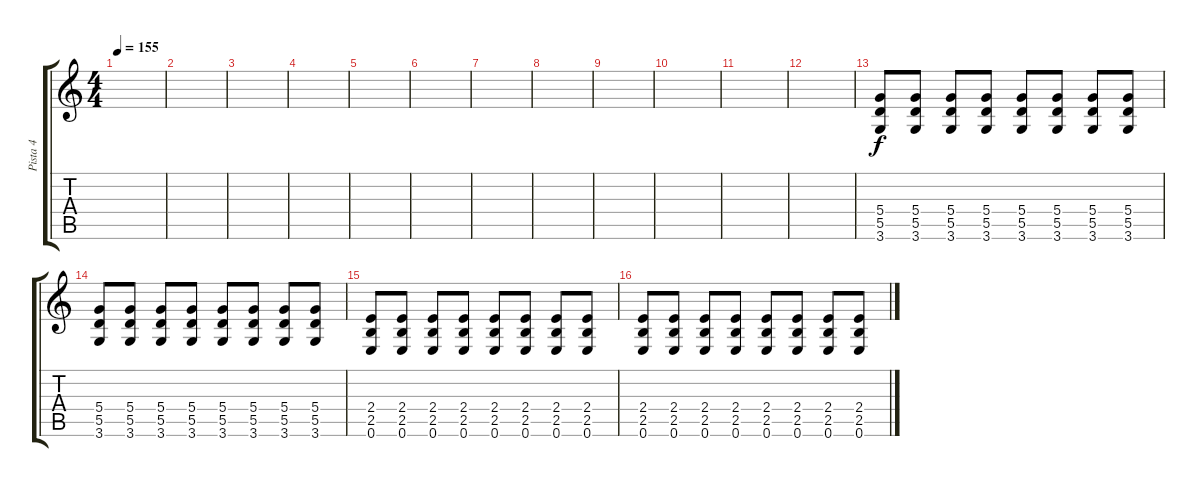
\track ("Pista 4" "Pista 4") {instrument overdrivenguitar}
\staff {score tabs}
\tuning (E4 B3 G3 D3 A2 E2) {hide}
\ts (4 4)
\tempo 155
\clef g2
\ks c
|
|
|
|
|
|
|
|
|
|
|
|
(5.4 5.5 3.6).8 (5.4 5.5 3.6).8 (5.4 5.5 3.6).8 (5.4 5.5 3.6).8 (5.4 5.5 3.6).8 (5.4 5.5 3.6).8 (5.4 5.5 3.6).8 (5.4 5.5 3.6).8 |
(5.4 5.5 3.6).8 (5.4 5.5 3.6).8 (5.4 5.5 3.6).8 (5.4 5.5 3.6).8 (5.4 5.5 3.6).8 (5.4 5.5 3.6).8 (5.4 5.5 3.6).8 (5.4 5.5 3.6).8 |
(2.4 2.5 0.6).8 (2.4 2.5 0.6).8 (2.4 2.5 0.6).8 (2.4 2.5 0.6).8 (2.4 2.5 0.6).8 (2.4 2.5 0.6).8 (2.4 2.5 0.6).8 (2.4 2.5 0.6).8 |
(2.4 2.5 0.6).8 (2.4 2.5 0.6).8 (2.4 2.5 0.6).8 (2.4 2.5 0.6).8 (2.4 2.5 0.6).8 (2.4 2.5 0.6).8 (2.4 2.5 0.6).8 (2.4 2.5 0.6).8
